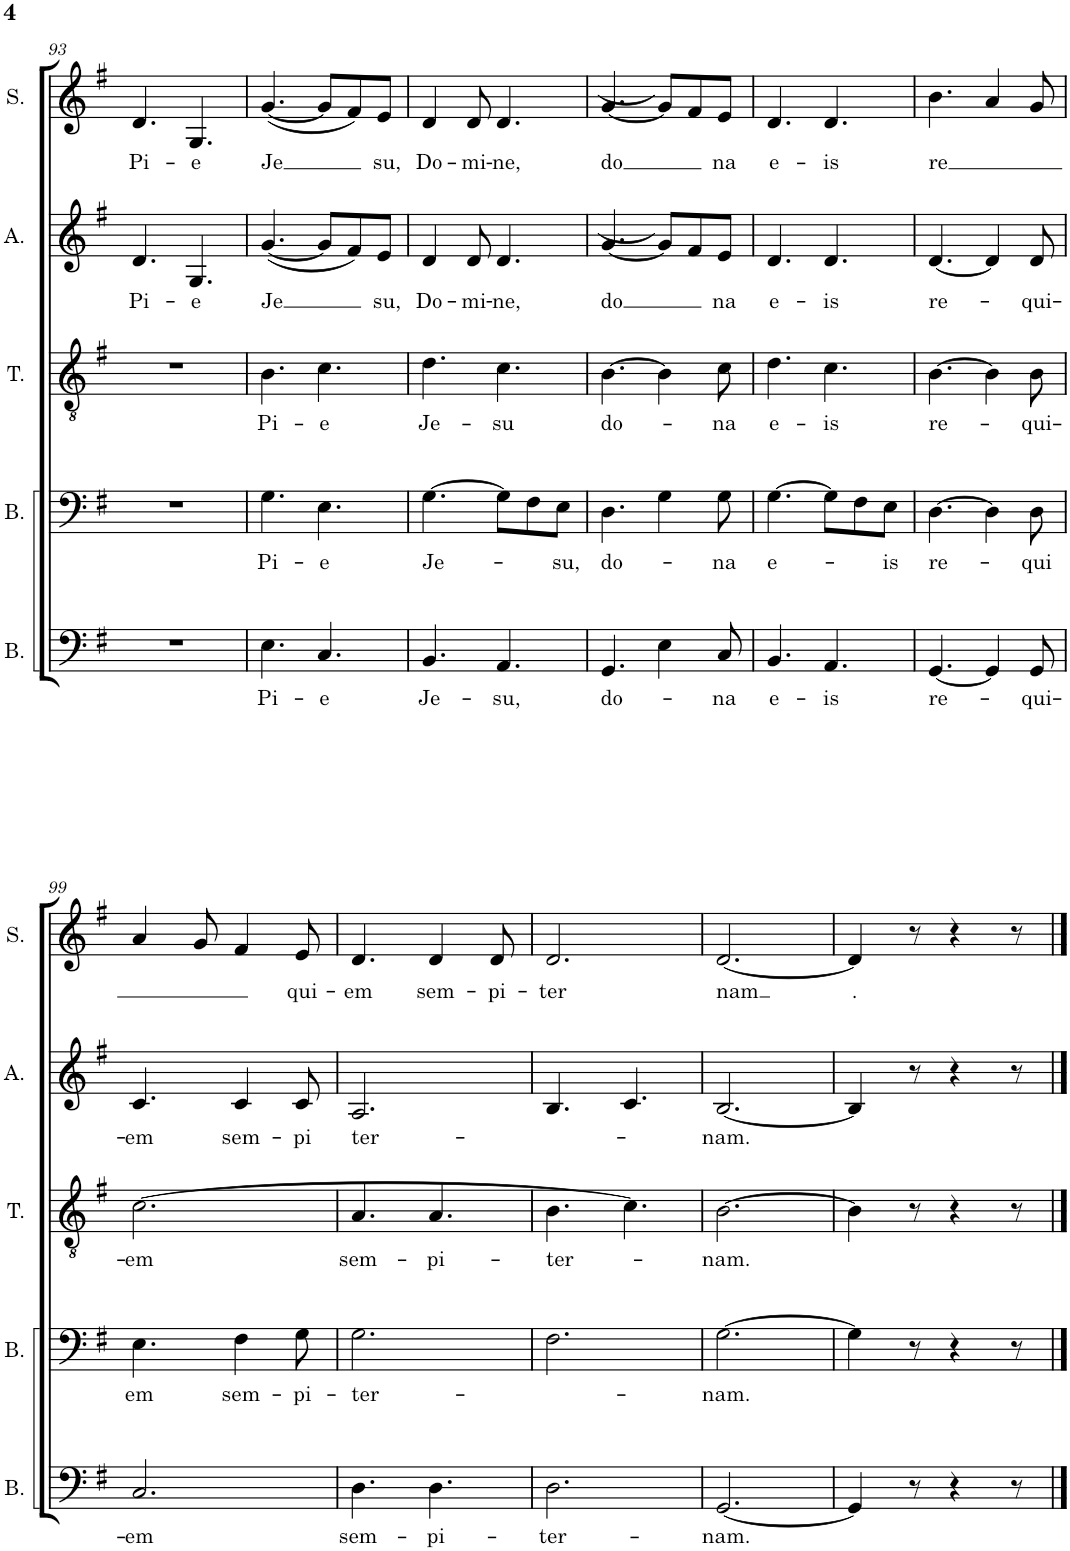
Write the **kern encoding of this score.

**kern	**text	**kern	**text	**kern	**text	**kern	**text	**kern	**text
*part5	*part5	*part4	*part4	*part3	*part3	*part2	*part2	*part1	*part1
*staff5	*staff5	*staff4	*staff4	*staff3	*staff3	*staff2	*staff2	*staff1	*staff1
*I"Basse	*	*I"Bass	*	*I"Tenor	*	*I"Alto	*	*I"Soprano	*
*I'B.	*	*I'B.	*	*I'T.	*	*I'A.	*	*I'S.	*
!!LO:PB:g=z
*clefF4	*	*clefF4	*	*clefGv2	*	*clefG2	*	*clefG2	*
*k[f#]	*	*k[f#]	*	*k[f#]	*	*k[f#]	*	*k[f#]	*
*M6/8	*	*M6/8	*	*M6/8	*	*M6/8	*	*M6/8	*
=93	=93	=93	=93	=93	=93	=93	=93	=93	=93
!	!	!	!	!	!	!	!LO:LY:b	!	!LO:LY:b
2.r	.	2.r	.	2.r	.	4.d/	Pi-	4.d/	Pi-
!	!	!	!	!	!	!	!LO:LY:b	!	!LO:LY:b
.	.	.	.	.	.	4.G/	-e	4.G/	-e
=94	=94	=94	=94	=94	=94	=94	=94	=94	=94
!	!LO:LY:b	!	!LO:LY:b	!	!LO:LY:b	!	!LO:LY:b	!	!LO:LY:b
4.E\	Pi-	4.G\	Pi-	4.B\	Pi-	([4.g/	Je	([4.g/	Je
!	!LO:LY:b	!	!LO:LY:b	!	!LO:LY:b	!	!	!	!
4.C/	-e	4.E\	-e	4.c\	-e	8g/L]	.	8g/L]	.
.	.	.	.	.	.	8f#/)	.	8f#/)	.
!	!	!	!	!	!	!	!LO:LY:b	!	!LO:LY:b
.	.	.	.	.	.	8e/J	su,	8e/J	su,
=95	=95	=95	=95	=95	=95	=95	=95	=95	=95
!	!LO:LY:b	!	!LO:LY:b	!	!LO:LY:b	!	!LO:LY:b	!	!LO:LY:b
4.BB/	Je-	[4.G\	Je-	4.d\	Je-	4d/	Do-	4d/	Do-
!	!	!	!	!	!	!	!LO:LY:b	!	!LO:LY:b
.	.	.	.	.	.	8d/	-mi-	8d/	-mi-
!	!LO:LY:b	!	!	!	!LO:LY:b	!	!LO:LY:b	!	!LO:LY:b
4.AA/	-su,	8G\L]	.	4.c\	-su	4.d/	-ne,	4.d/	-ne,
.	.	8F#\	.	.	.	.	.	.	.
!	!	!	!LO:LY:b	!	!	!	!	!	!
.	.	8E\J	-su,	.	.	.	.	.	.
=96	=96	=96	=96	=96	=96	=96	=96	=96	=96
!	!LO:LY:b	!	!LO:LY:b	!	!LO:LY:b	!	!LO:LY:b	!	!LO:LY:b
4.GG/	do-	4.D\	do-	[4.B\	do-	([4.g/	do	([4.g/	do
4E\	.	4G\	.	4B\]	.	8g/L])	.	8g/L])	.
.	.	.	.	.	.	8f#/	.	8f#/	.
!	!LO:LY:b	!	!LO:LY:b	!	!LO:LY:b	!	!LO:LY:b	!	!LO:LY:b
8C/	-na	8G\	-na	8c\	-na	8e/J	na	8e/J	na
=97	=97	=97	=97	=97	=97	=97	=97	=97	=97
!	!LO:LY:b	!	!LO:LY:b	!	!LO:LY:b	!	!LO:LY:b	!	!LO:LY:b
4.BB/	e-	[4.G\	e-	4.d\	e-	4.d/	e-	4.d/	e-
!	!LO:LY:b	!	!	!	!LO:LY:b	!	!LO:LY:b	!	!LO:LY:b
4.AA/	-is	8G\L]	.	4.c\	-is	4.d/	-is	4.d/	-is
.	.	8F#\	.	.	.	.	.	.	.
!	!	!	!LO:LY:b	!	!	!	!	!	!
.	.	8E\J	-is	.	.	.	.	.	.
=98	=98	=98	=98	=98	=98	=98	=98	=98	=98
!	!LO:LY:b	!	!LO:LY:b	!	!LO:LY:b	!	!LO:LY:b	!	!LO:LY:b
[4.GG/	re-	[4.D\	re-	[4.B\	re-	[4.d/	re-	4.b\	re
4GG/]	.	4D\]	.	4B\]	.	4d/]	.	4a/	.
!	!LO:LY:b	!	!LO:LY:b	!	!LO:LY:b	!	!LO:LY:b	!	!
8GG/	-qui-	8D\	-qui	8B\	-qui-	8d/	-qui-	8g/	.
!!LO:LB:g=z
=99	=99	=99	=99	=99	=99	=99	=99	=99	=99
!	!LO:LY:b	!	!LO:LY:b	!	!LO:LY:b	!	!LO:LY:b	!	!
2.C/	-em	4.E\	em	[2.c\	-em	4.c/	-em	4a/	.
.	.	.	.	.	.	.	.	8g/	.
!	!	!	!LO:LY:b	!	!	!	!LO:LY:b	!	!
.	.	4F#\	sem-	.	.	4c/	sem-	4f#/	.
!	!	!	!LO:LY:b	!	!	!	!LO:LY:b	!	!LO:LY:b
.	.	8G\	-pi-	.	.	8c/	-pi	8e/	qui-
=100	=100	=100	=100	=100	=100	=100	=100	=100	=100
!	!LO:LY:b	!	!LO:LY:b	!	!LO:LY:b	!	!LO:LY:b	!	!LO:LY:b
4.D\	sem-	2.G\	-ter-	4.A/	sem-	2.A/	ter-	4.d/	-em
!	!LO:LY:b	!	!	!	!LO:LY:b	!	!	!	!LO:LY:b
4.D\	-pi-	.	.	4.A/	-pi-	.	.	4d/	sem-
!	!	!	!	!	!	!	!	!	!LO:LY:b
.	.	.	.	.	.	.	.	8d/	-pi-
=101	=101	=101	=101	=101	=101	=101	=101	=101	=101
!	!LO:LY:b	!	!	!	!LO:LY:b	!	!	!	!LO:LY:b
2.D\	-ter-	2.F#\	.	4.B\	-ter-	4.B/	.	2.d/	-ter
.	.	.	.	4.c\]	.	4.c/	.	.	.
=102	=102	=102	=102	=102	=102	=102	=102	=102	=102
!	!LO:LY:b	!	!LO:LY:b	!	!LO:LY:b	!	!LO:LY:b	!	!LO:LY:b
[2.GG/	-nam.	[2.G\	-nam.	[2.B\	-nam.	[2.B/	-nam.	[2.d/	nam
=103	=103	=103	=103	=103	=103	=103	=103	=103	=103
!	!	!	!	!	!	!	!	!	!LO:LY:b
4GG/]	.	4G\]	.	4B\]	.	4B/]	.	4d/]	.
8r	.	8r	.	8r	.	8r	.	8r	.
4r	.	4r	.	4r	.	4r	.	4r	.
8r	.	8r	.	8r	.	8r	.	8r	.
==	==	==	==	==	==	==	==	==	==
*-	*-	*-	*-	*-	*-	*-	*-	*-	*-
